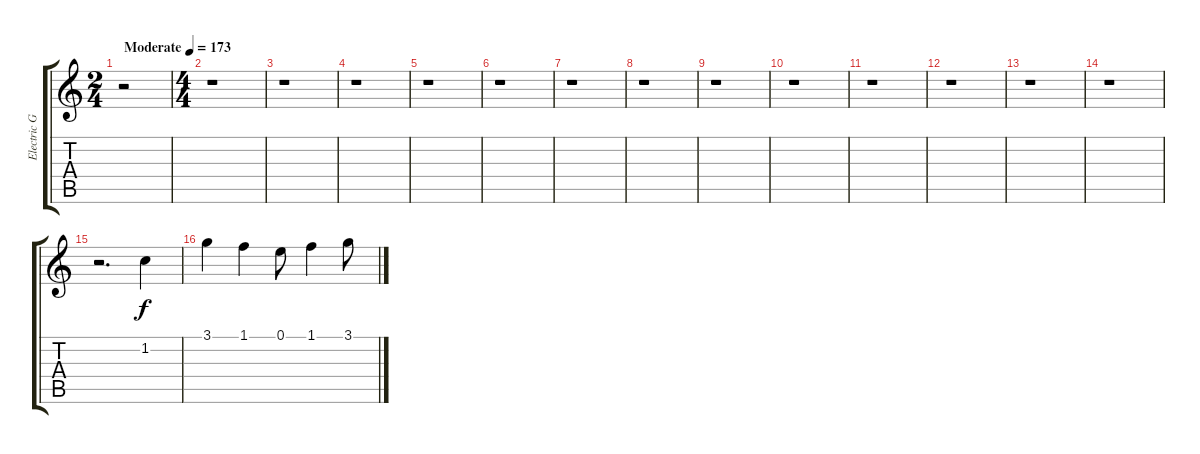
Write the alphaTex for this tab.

\track ("Electric Guitar" "Electric G") {instrument distortionguitar}
\staff {score tabs}
\tuning (E4 B3 G3 D3 A2 E2) {hide}
\ts (2 4)
\tempo (173 "Moderate")
\clef g2
\ks c
r.2{dy f instrument distortionguitar} |
\ts (4 4)
r.1 |
r.1 |
r.1 |
r.1 |
r.1 |
r.1 |
r.1 |
r.1 |
r.1 |
r.1 |
r.1 |
r.1 |
r.1 |
r.2{d} 1.2.4 |
3.1.4 1.1.4 0.1.8 1.1.4 3.1.8
